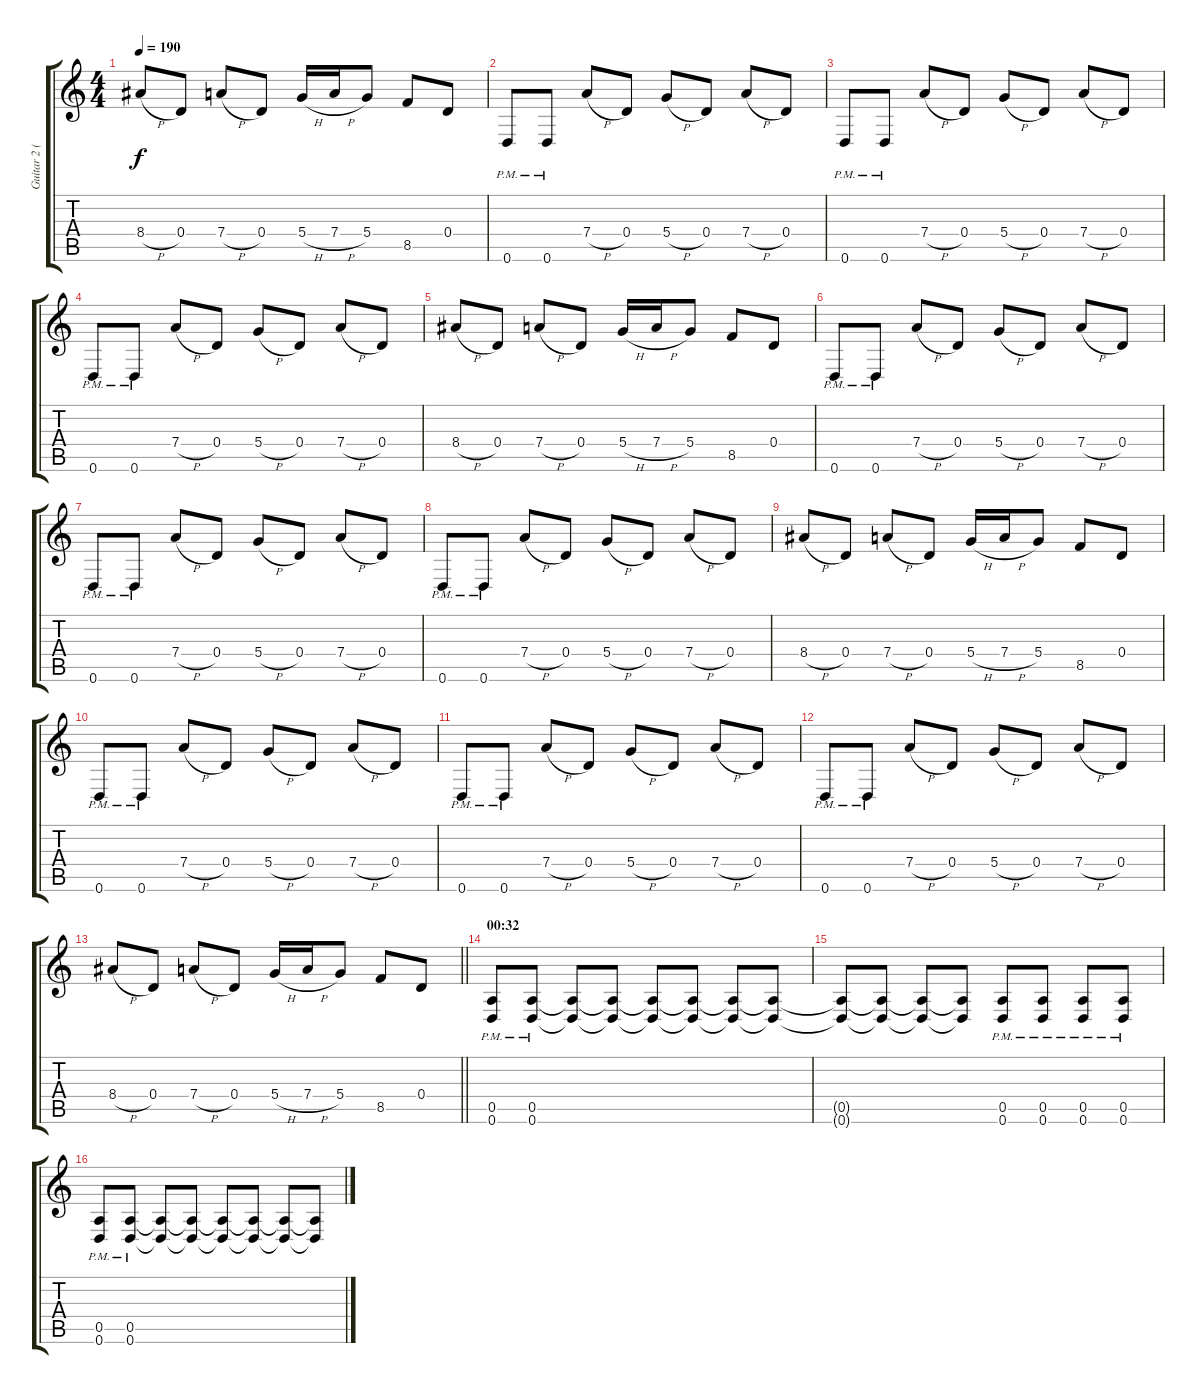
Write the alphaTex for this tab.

\track ("Guitar 2 (Right Speaker)" "Guitar 2 (") {instrument distortionguitar}
\staff {score tabs}
\tuning (E4 B3 G3 D3 A2 D2) {hide}
\ts (4 4)
\tempo 190
\clef g2
\ks c
8.4{h}.8{dy f} 0.4.8 7.4{h}.8 0.4.8 5.4{h}.16 7.4{h}.16 5.4.8 8.5.8 0.4.8 |
0.6{pm}.8 0.6{pm}.8 7.4{h}.8 0.4.8 5.4{h}.8 0.4.8 7.4{h}.8 0.4.8 |
0.6{pm}.8 0.6{pm}.8 7.4{h}.8 0.4.8 5.4{h}.8 0.4.8 7.4{h}.8 0.4.8 |
0.6{pm}.8 0.6{pm}.8 7.4{h}.8 0.4.8 5.4{h}.8 0.4.8 7.4{h}.8 0.4.8 |
8.4{h}.8 0.4.8 7.4{h}.8 0.4.8 5.4{h}.16 7.4{h}.16 5.4.8 8.5.8 0.4.8 |
0.6{pm}.8 0.6{pm}.8 7.4{h}.8 0.4.8 5.4{h}.8 0.4.8 7.4{h}.8 0.4.8 |
0.6{pm}.8 0.6{pm}.8 7.4{h}.8 0.4.8 5.4{h}.8 0.4.8 7.4{h}.8 0.4.8 |
0.6{pm}.8 0.6{pm}.8 7.4{h}.8 0.4.8 5.4{h}.8 0.4.8 7.4{h}.8 0.4.8 |
8.4{h}.8 0.4.8 7.4{h}.8 0.4.8 5.4{h}.16 7.4{h}.16 5.4.8 8.5.8 0.4.8 |
0.6{pm}.8 0.6{pm}.8 7.4{h}.8 0.4.8 5.4{h}.8 0.4.8 7.4{h}.8 0.4.8 |
0.6{pm}.8 0.6{pm}.8 7.4{h}.8 0.4.8 5.4{h}.8 0.4.8 7.4{h}.8 0.4.8 |
0.6{pm}.8 0.6{pm}.8 7.4{h}.8 0.4.8 5.4{h}.8 0.4.8 7.4{h}.8 0.4.8 |
\barLineRight lightlight
8.4{h}.8 0.4.8 7.4{h}.8 0.4.8 5.4{h}.16 7.4{h}.16 5.4.8 8.5.8 0.4.8 |
\section ("" "00:32")
(0.5{pm} 0.6{pm}).8 (0.5{pm} 0.6{pm}).8 (0.5{t} 0.6{t}).8 (0.5{t} 0.6{t}).8 (0.5{t} 0.6{t}).8 (0.5{t} 0.6{t}).8 (0.5{t} 0.6{t}).8 (0.5{t} 0.6{t}).8 |
(0.5{t} 0.6{t}).8 (0.5{t} 0.6{t}).8 (0.5{t} 0.6{t}).8 (0.5{t} 0.6{t}).8 (0.5{pm} 0.6{pm}).8 (0.5{pm} 0.6{pm}).8 (0.5{pm} 0.6{pm}).8 (0.5{pm} 0.6{pm}).8 |
(0.5{pm} 0.6{pm}).8 (0.5{pm} 0.6{pm}).8 (0.5{t} 0.6{t}).8 (0.5{t} 0.6{t}).8 (0.5{t} 0.6{t}).8 (0.5{t} 0.6{t}).8 (0.5{t} 0.6{t}).8 (0.5{t} 0.6{t}).8
